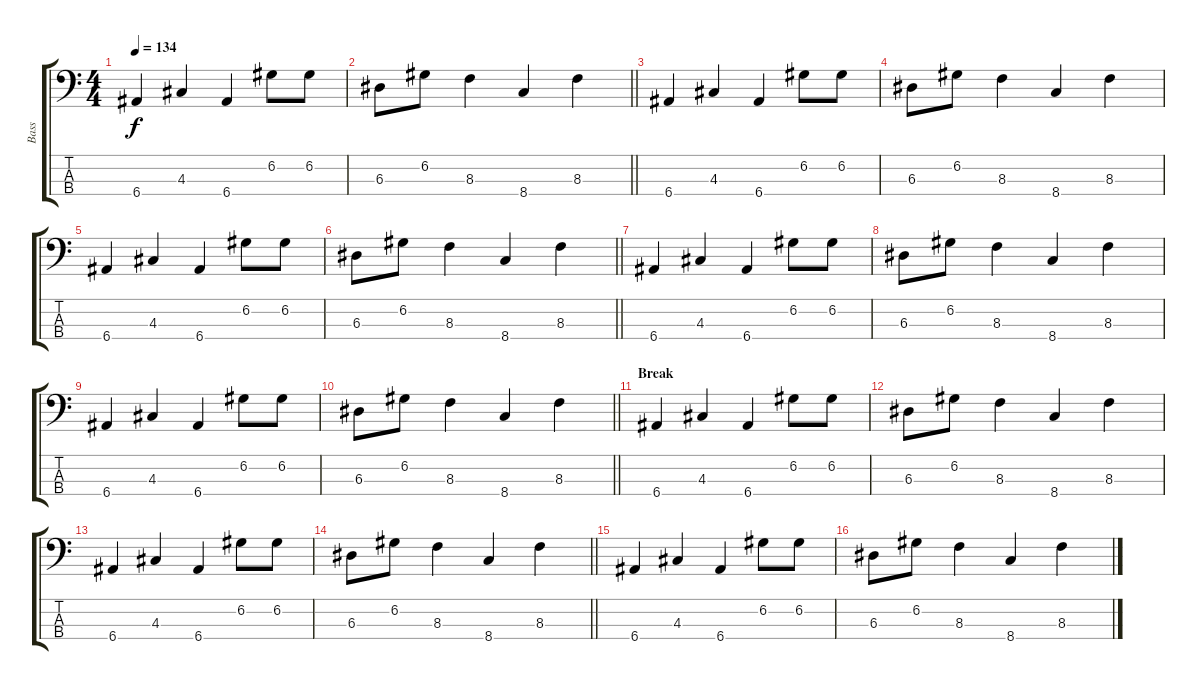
\track ("Bass" "Bass") {instrument electricbasspick}
\staff {score tabs}
\tuning (G2 D2 A1 E1) {hide}
\ts (4 4)
\tempo 134
\clef f4
\ks c
6.4.4{dy f} 4.3.4 6.4.4 6.2.8 6.2.8 |
\barLineRight lightlight
6.3.8 6.2.8 8.3.4 8.4.4 8.3.4 |
6.4.4 4.3.4 6.4.4 6.2.8 6.2.8 |
6.3.8 6.2.8 8.3.4 8.4.4 8.3.4 |
6.4.4 4.3.4 6.4.4 6.2.8 6.2.8 |
\barLineRight lightlight
6.3.8 6.2.8 8.3.4 8.4.4 8.3.4 |
6.4.4 4.3.4 6.4.4 6.2.8 6.2.8 |
6.3.8 6.2.8 8.3.4 8.4.4 8.3.4 |
6.4.4 4.3.4 6.4.4 6.2.8 6.2.8 |
\barLineRight lightlight
6.3.8 6.2.8 8.3.4 8.4.4 8.3.4 |
\section ("" "Break")
6.4.4 4.3.4 6.4.4 6.2.8 6.2.8 |
6.3.8 6.2.8 8.3.4 8.4.4 8.3.4 |
6.4.4 4.3.4 6.4.4 6.2.8 6.2.8 |
\barLineRight lightlight
6.3.8 6.2.8 8.3.4 8.4.4 8.3.4 |
6.4.4 4.3.4 6.4.4 6.2.8 6.2.8 |
6.3.8 6.2.8 8.3.4 8.4.4 8.3.4
